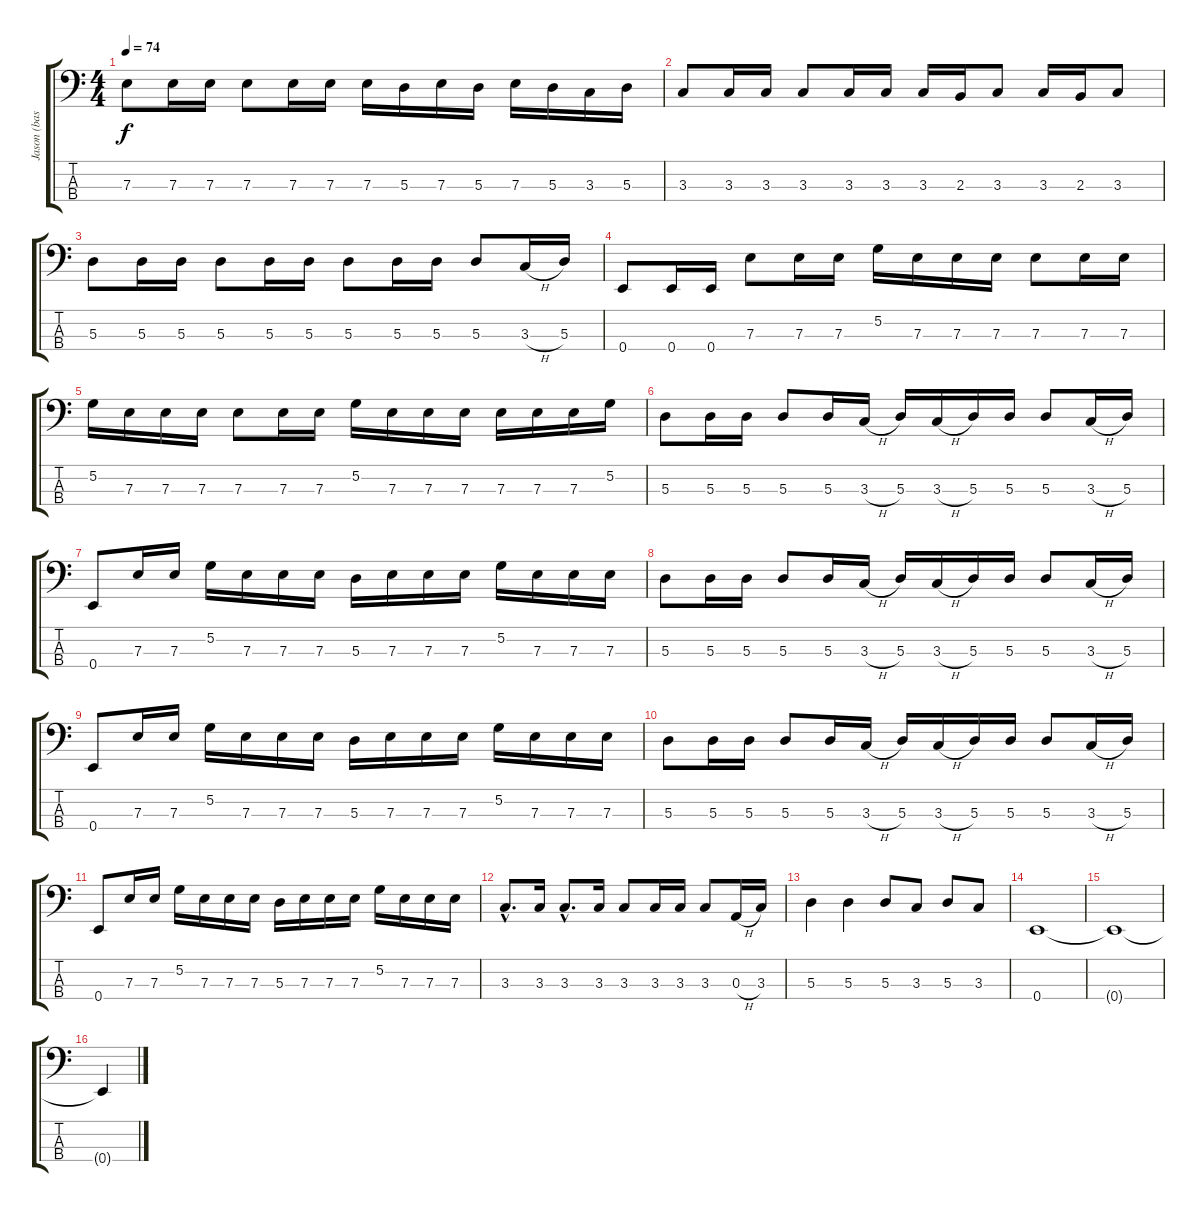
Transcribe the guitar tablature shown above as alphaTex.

\track ("Jason (bass)" "Jason (bas") {instrument electricbasspick}
\staff {score tabs}
\tuning (G2 D2 A1 E1) {hide}
\ts (4 4)
\tempo 74
\clef f4
\ks c
7.3.8{dy f} 7.3.16 7.3.16 7.3.8 7.3.16 7.3.16 7.3.16 5.3.16 7.3.16 5.3.16 7.3.16 5.3.16 3.3.16 5.3.16 |
3.3.8 3.3.16 3.3.16 3.3.8 3.3.16 3.3.16 3.3.16 2.3.16 3.3.8 3.3.16 2.3.16 3.3.8 |
5.3.8 5.3.16 5.3.16 5.3.8 5.3.16 5.3.16 5.3.8 5.3.16 5.3.16 5.3.8 3.3{h}.16 5.3.16 |
0.4.8 0.4.16 0.4.16 7.3.8 7.3.16 7.3.16 5.2.16 7.3.16 7.3.16 7.3.16 7.3.8 7.3.16 7.3.16 |
5.2.16 7.3.16 7.3.16 7.3.16 7.3.8 7.3.16 7.3.16 5.2.16 7.3.16 7.3.16 7.3.16 7.3.16 7.3.16 7.3.16 5.2.16 |
5.3.8 5.3.16 5.3.16 5.3.8 5.3.16 3.3{h}.16 5.3.16 3.3{h}.16 5.3.16 5.3.16 5.3.8 3.3{h}.16 5.3.16 |
0.4.8 7.3.16 7.3.16 5.2.16 7.3.16 7.3.16 7.3.16 5.3.16 7.3.16 7.3.16 7.3.16 5.2.16 7.3.16 7.3.16 7.3.16 |
5.3.8 5.3.16 5.3.16 5.3.8 5.3.16 3.3{h}.16 5.3.16 3.3{h}.16 5.3.16 5.3.16 5.3.8 3.3{h}.16 5.3.16 |
0.4.8 7.3.16 7.3.16 5.2.16 7.3.16 7.3.16 7.3.16 5.3.16 7.3.16 7.3.16 7.3.16 5.2.16 7.3.16 7.3.16 7.3.16 |
5.3.8 5.3.16 5.3.16 5.3.8 5.3.16 3.3{h}.16 5.3.16 3.3{h}.16 5.3.16 5.3.16 5.3.8 3.3{h}.16 5.3.16 |
0.4.8 7.3.16 7.3.16 5.2.16 7.3.16 7.3.16 7.3.16 5.3.16 7.3.16 7.3.16 7.3.16 5.2.16 7.3.16 7.3.16 7.3.16 |
3.3{hac}.8{d} 3.3.16 3.3{hac}.8{d} 3.3.16 3.3.8 3.3.16 3.3.16 3.3.8 0.3{h}.16 3.3.16 |
5.3.4 5.3.4 5.3.8 3.3.8 5.3.8 3.3.8 |
0.4.1 |
0.4{t}.1 |
0.4{t}.4
